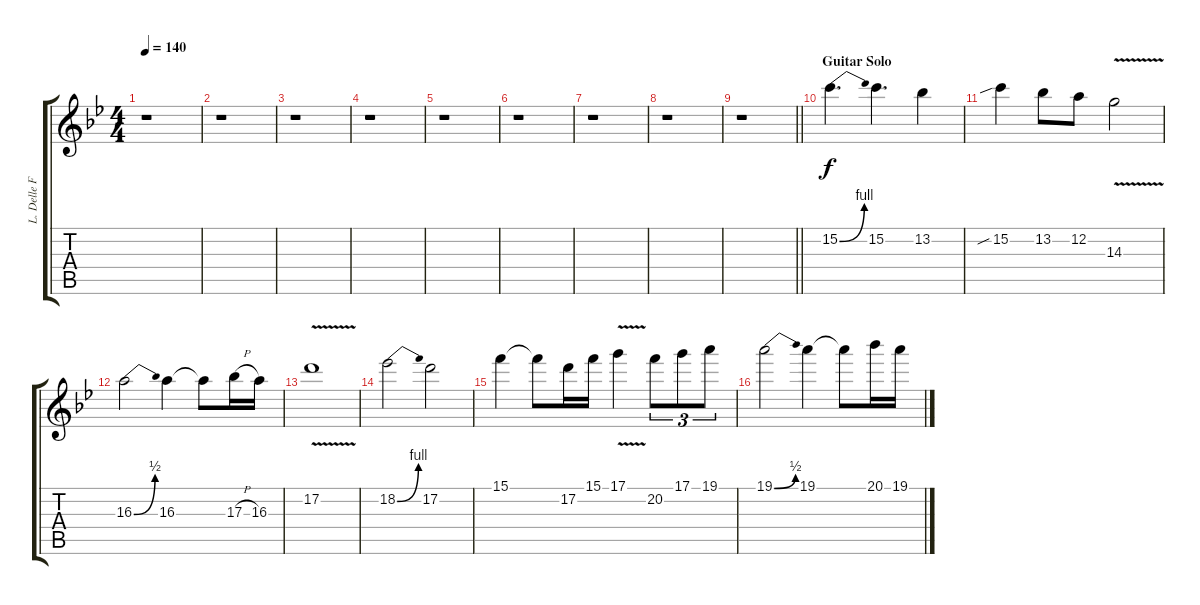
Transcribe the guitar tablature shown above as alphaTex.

\track ("L. Delle Fave (Guitar Lead R)" "L. Delle F") {instrument overdrivenguitar}
\staff {score tabs}
\tuning (D4 A3 F3 C3 G2 D2) {hide}
\ts (4 4)
\tempo 140
\clef g2
\ks gminor
r.1{dy f} |
r.1 |
r.1 |
r.1 |
r.1 |
r.1 |
r.1 |
r.1 |
\barLineRight lightlight
r.1 |
\section ("" "Guitar Solo")
15.2{be (bend 0 0 60 4)}.4{d} 15.2.4{d} 13.2.4 |
15.2{sib}.4 13.2.8 12.2.8 14.3{v}.2 |
16.3{be (bend 0 0 60 2)}.2 16.3.4 16.3{t}.8 17.3{h}.16 16.3.16 |
17.2{v}.1 |
18.2{be (bend 0 0 60 4)}.2 17.2.2 |
15.1.4 15.1{t}.8 17.2.16 15.1.16 17.1{v}.4 20.2.8{tu (3 2)} 17.1.8{tu (3 2)} 19.1.8{tu (3 2)} |
19.1{be (bend 0 0 60 2)}.2 19.1.4 19.1{t}.8 20.1.16 19.1.16
